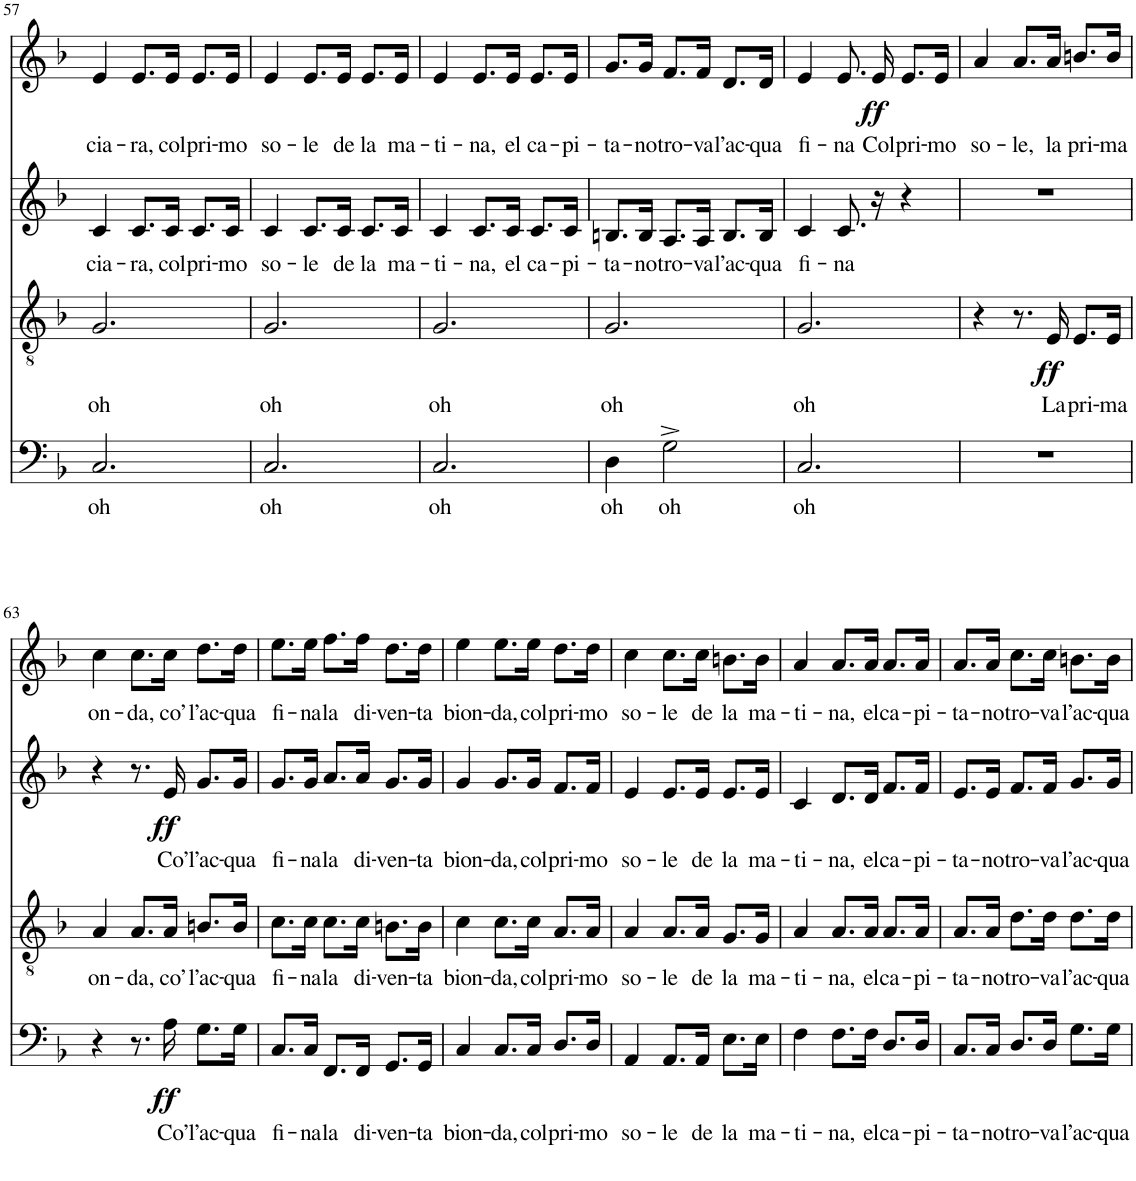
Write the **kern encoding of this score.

**kern	**text	**dynam	**kern	**text	**dynam	**kern	**text	**dynam	**kern	**text	**dynam
*part4	*part4	*part4	*part3	*part3	*part3	*part2	*part2	*part2	*part1	*part1	*part1
*staff4	*staff4	*staff4	*staff3	*staff3	*staff3	*staff2	*staff2	*staff2	*staff1	*staff1	*staff1
*I"Bassi	*	*	*I"Tenori	*	*	*I"Contralti	*	*	*I"Soprani	*	*
!!LO:PB:g=z
*clefF4	*	*	*clefGv2	*	*	*clefG2	*	*	*clefG2	*	*
*k[b-]	*	*	*k[b-]	*	*	*k[b-]	*	*	*k[b-]	*	*
*F:	*	*	*F:	*	*	*F:	*	*	*F:	*	*
*M3/4	*	*	*M3/4	*	*	*M3/4	*	*	*M3/4	*	*
=57	=57	=57	=57	=57	=57	=57	=57	=57	=57	=57	=57
!	!LO:LY:b	!	!	!LO:LY:b	!	!	!LO:LY:b	!	!	!LO:LY:b	!
2.C/	oh	.	2.G/	oh	.	4c/	cia-	.	4e/	cia-	.
!	!	!	!	!	!	!	!LO:LY:b	!	!	!LO:LY:b	!
.	.	.	.	.	.	8.c/L	-ra,	.	8.e/L	-ra,	.
!	!	!	!	!	!	!	!LO:LY:b	!	!	!LO:LY:b	!
.	.	.	.	.	.	16c/Jk	col	.	16e/Jk	col	.
!	!	!	!	!	!	!	!LO:LY:b	!	!	!LO:LY:b	!
.	.	.	.	.	.	8.c/L	pri-	.	8.e/L	pri-	.
!	!	!	!	!	!	!	!LO:LY:b	!	!	!LO:LY:b	!
.	.	.	.	.	.	16c/Jk	-mo	.	16e/Jk	-mo	.
=58	=58	=58	=58	=58	=58	=58	=58	=58	=58	=58	=58
!	!LO:LY:b	!	!	!LO:LY:b	!	!	!LO:LY:b	!	!	!LO:LY:b	!
2.C/	oh	.	2.G/	oh	.	4c/	so-	.	4e/	so-	.
!	!	!	!	!	!	!	!LO:LY:b	!	!	!LO:LY:b	!
.	.	.	.	.	.	8.c/L	-le	.	8.e/L	-le	.
!	!	!	!	!	!	!	!LO:LY:b	!	!	!LO:LY:b	!
.	.	.	.	.	.	16c/Jk	de	.	16e/Jk	de	.
!	!	!	!	!	!	!	!LO:LY:b	!	!	!LO:LY:b	!
.	.	.	.	.	.	8.c/L	la	.	8.e/L	la	.
!	!	!	!	!	!	!	!LO:LY:b	!	!	!LO:LY:b	!
.	.	.	.	.	.	16c/Jk	ma-	.	16e/Jk	ma-	.
=59	=59	=59	=59	=59	=59	=59	=59	=59	=59	=59	=59
!	!LO:LY:b	!	!	!LO:LY:b	!	!	!LO:LY:b	!	!	!LO:LY:b	!
2.C/	oh	.	2.G/	oh	.	4c/	-ti-	.	4e/	-ti-	.
!	!	!	!	!	!	!	!LO:LY:b	!	!	!LO:LY:b	!
.	.	.	.	.	.	8.c/L	-na,	.	8.e/L	-na,	.
!	!	!	!	!	!	!	!LO:LY:b	!	!	!LO:LY:b	!
.	.	.	.	.	.	16c/Jk	el	.	16e/Jk	el	.
!	!	!	!	!	!	!	!LO:LY:b	!	!	!LO:LY:b	!
.	.	.	.	.	.	8.c/L	ca-	.	8.e/L	ca-	.
!	!	!	!	!	!	!	!LO:LY:b	!	!	!LO:LY:b	!
.	.	.	.	.	.	16c/Jk	-pi-	.	16e/Jk	-pi-	.
=60	=60	=60	=60	=60	=60	=60	=60	=60	=60	=60	=60
!	!LO:LY:b	!	!	!LO:LY:b	!	!	!LO:LY:b	!	!	!LO:LY:b	!
4D\	oh	.	2.G/	oh	.	8.Bn/L	-ta-	.	8.g/L	-ta-	.
!	!	!	!	!	!	!	!LO:LY:b	!	!	!LO:LY:b	!
.	.	.	.	.	.	16B/Jk	-no	.	16g/Jk	-no	.
!	!LO:LY:b	!	!	!	!	!	!LO:LY:b	!	!	!LO:LY:b	!
2G^\	oh	.	.	.	.	8.A/L	tro-	.	8.f/L	tro-	.
!	!	!	!	!	!	!	!LO:LY:b	!	!	!LO:LY:b	!
.	.	.	.	.	.	16A/Jk	-va	.	16f/Jk	-va	.
!	!	!	!	!	!	!	!LO:LY:b	!	!	!LO:LY:b	!
.	.	.	.	.	.	8.B/L	l’ac-	.	8.d/L	l’ac-	.
!	!	!	!	!	!	!	!LO:LY:b	!	!	!LO:LY:b	!
.	.	.	.	.	.	16B/Jk	-qua	.	16d/Jk	-qua	.
=61	=61	=61	=61	=61	=61	=61	=61	=61	=61	=61	=61
!	!LO:LY:b	!	!	!LO:LY:b	!	!	!LO:LY:b	!	!	!LO:LY:b	!
2.C/	oh	.	2.G/	oh	.	4c/	fi-	.	4e/	fi-	.
!	!	!	!	!	!	!	!LO:LY:b	!	!	!LO:LY:b	!
.	.	.	.	.	.	8.c/	-na	.	8.e/	-na	.
!	!	!	!	!	!	!	!	!	!	!LO:LY:b	!LO:DY:b
.	.	.	.	.	.	16r	.	.	16e/	Col	ff
!	!	!	!	!	!	!	!	!	!	!LO:LY:b	!
.	.	.	.	.	.	4r	.	.	8.e/L	pri-	.
!	!	!	!	!	!	!	!	!	!	!LO:LY:b	!
.	.	.	.	.	.	.	.	.	16e/Jk	-mo	.
=62	=62	=62	=62	=62	=62	=62	=62	=62	=62	=62	=62
!	!	!	!	!	!	!	!	!	!	!LO:LY:b	!
2.r	.	.	4r	.	.	2.r	.	.	4a/	so-	.
!	!	!	!	!	!	!	!	!	!	!LO:LY:b	!
.	.	.	8.r	.	.	.	.	.	8.a/L	-le,	.
!	!	!	!	!LO:LY:b	!LO:DY:b	!	!	!	!	!LO:LY:b	!
.	.	.	16E/	La	ff	.	.	.	16a/Jk	la	.
!	!	!	!	!LO:LY:b	!	!	!	!	!	!LO:LY:b	!
.	.	.	8.E/L	pri-	.	.	.	.	8.bn/L	pri-	.
!	!	!	!	!LO:LY:b	!	!	!	!	!	!LO:LY:b	!
.	.	.	16E/Jk	-ma	.	.	.	.	16b/Jk	-ma	.
!!LO:LB:g=z
=63	=63	=63	=63	=63	=63	=63	=63	=63	=63	=63	=63
!	!	!	!	!LO:LY:b	!	!	!	!	!	!LO:LY:b	!
4r	.	.	4A/	on-	.	4r	.	.	4cc\	on-	.
!	!	!	!	!LO:LY:b	!	!	!	!	!	!LO:LY:b	!
8.r	.	.	8.A/L	-da,	.	8.r	.	.	8.cc\L	-da,	.
!	!LO:LY:b	!LO:DY:b	!	!LO:LY:b	!	!	!LO:LY:b	!LO:DY:b	!	!LO:LY:b	!
16A\	Co’	ff	16A/Jk	co’	.	16e/	Co’	ff	16cc\Jk	co’	.
!	!LO:LY:b	!	!	!LO:LY:b	!	!	!LO:LY:b	!	!	!LO:LY:b	!
8.G\L	l’ac-	.	8.Bn/L	l’ac-	.	8.g/L	l’ac-	.	8.dd\L	l’ac-	.
!	!LO:LY:b	!	!	!LO:LY:b	!	!	!LO:LY:b	!	!	!LO:LY:b	!
16G\Jk	-qua	.	16B/Jk	-qua	.	16g/Jk	-qua	.	16dd\Jk	-qua	.
=64	=64	=64	=64	=64	=64	=64	=64	=64	=64	=64	=64
!	!LO:LY:b	!	!	!LO:LY:b	!	!	!LO:LY:b	!	!	!LO:LY:b	!
8.C/L	fi-	.	8.c\L	fi-	.	8.g/L	fi-	.	8.ee\L	fi-	.
!	!LO:LY:b	!	!	!LO:LY:b	!	!	!LO:LY:b	!	!	!LO:LY:b	!
16C/Jk	-na	.	16c\Jk	-na	.	16g/Jk	-na	.	16ee\Jk	-na	.
!	!LO:LY:b	!	!	!LO:LY:b	!	!	!LO:LY:b	!	!	!LO:LY:b	!
8.FF/L	la	.	8.c\L	la	.	8.a/L	la	.	8.ff\L	la	.
!	!LO:LY:b	!	!	!LO:LY:b	!	!	!LO:LY:b	!	!	!LO:LY:b	!
16FF/Jk	di-	.	16c\Jk	di-	.	16a/Jk	di-	.	16ff\Jk	di-	.
!	!LO:LY:b	!	!	!LO:LY:b	!	!	!LO:LY:b	!	!	!LO:LY:b	!
8.GG/L	-ven-	.	8.Bn\L	-ven-	.	8.g/L	-ven-	.	8.dd\L	-ven-	.
!	!LO:LY:b	!	!	!LO:LY:b	!	!	!LO:LY:b	!	!	!LO:LY:b	!
16GG/Jk	-ta	.	16B\Jk	-ta	.	16g/Jk	-ta	.	16dd\Jk	-ta	.
=65	=65	=65	=65	=65	=65	=65	=65	=65	=65	=65	=65
!	!LO:LY:b	!	!	!LO:LY:b	!	!	!LO:LY:b	!	!	!LO:LY:b	!
4C/	bion-	.	4c\	bion-	.	4g/	bion-	.	4ee\	bion-	.
!	!LO:LY:b	!	!	!LO:LY:b	!	!	!LO:LY:b	!	!	!LO:LY:b	!
8.C/L	-da,	.	8.c\L	-da,	.	8.g/L	-da,	.	8.ee\L	-da,	.
!	!LO:LY:b	!	!	!LO:LY:b	!	!	!LO:LY:b	!	!	!LO:LY:b	!
16C/Jk	col	.	16c\Jk	col	.	16g/Jk	col	.	16ee\Jk	col	.
!	!LO:LY:b	!	!	!LO:LY:b	!	!	!LO:LY:b	!	!	!LO:LY:b	!
8.D/L	pri-	.	8.A/L	pri-	.	8.f/L	pri-	.	8.dd\L	pri-	.
!	!LO:LY:b	!	!	!LO:LY:b	!	!	!LO:LY:b	!	!	!LO:LY:b	!
16D/Jk	-mo	.	16A/Jk	-mo	.	16f/Jk	-mo	.	16dd\Jk	-mo	.
=66	=66	=66	=66	=66	=66	=66	=66	=66	=66	=66	=66
!	!LO:LY:b	!	!	!LO:LY:b	!	!	!LO:LY:b	!	!	!LO:LY:b	!
4AA/	so-	.	4A/	so-	.	4e/	so-	.	4cc\	so-	.
!	!LO:LY:b	!	!	!LO:LY:b	!	!	!LO:LY:b	!	!	!LO:LY:b	!
8.AA/L	-le	.	8.A/L	-le	.	8.e/L	-le	.	8.cc\L	-le	.
!	!LO:LY:b	!	!	!LO:LY:b	!	!	!LO:LY:b	!	!	!LO:LY:b	!
16AA/Jk	de	.	16A/Jk	de	.	16e/Jk	de	.	16cc\Jk	de	.
!	!LO:LY:b	!	!	!LO:LY:b	!	!	!LO:LY:b	!	!	!LO:LY:b	!
8.E\L	la	.	8.G/L	la	.	8.e/L	la	.	8.bn\L	la	.
!	!LO:LY:b	!	!	!LO:LY:b	!	!	!LO:LY:b	!	!	!LO:LY:b	!
16E\Jk	ma-	.	16G/Jk	ma-	.	16e/Jk	ma-	.	16b\Jk	ma-	.
=67	=67	=67	=67	=67	=67	=67	=67	=67	=67	=67	=67
!	!LO:LY:b	!	!	!LO:LY:b	!	!	!LO:LY:b	!	!	!LO:LY:b	!
4F\	-ti-	.	4A/	-ti-	.	4c/	-ti-	.	4a/	-ti-	.
!	!LO:LY:b	!	!	!LO:LY:b	!	!	!LO:LY:b	!	!	!LO:LY:b	!
8.F\L	-na,	.	8.A/L	-na,	.	8.d/L	-na,	.	8.a/L	-na,	.
!	!LO:LY:b	!	!	!LO:LY:b	!	!	!LO:LY:b	!	!	!LO:LY:b	!
16F\Jk	el	.	16A/Jk	el	.	16d/Jk	el	.	16a/Jk	el	.
!	!LO:LY:b	!	!	!LO:LY:b	!	!	!LO:LY:b	!	!	!LO:LY:b	!
8.D/L	ca-	.	8.A/L	ca-	.	8.f/L	ca-	.	8.a/L	ca-	.
!	!LO:LY:b	!	!	!LO:LY:b	!	!	!LO:LY:b	!	!	!LO:LY:b	!
16D/Jk	-pi-	.	16A/Jk	-pi-	.	16f/Jk	-pi-	.	16a/Jk	-pi-	.
=68	=68	=68	=68	=68	=68	=68	=68	=68	=68	=68	=68
!	!LO:LY:b	!	!	!LO:LY:b	!	!	!LO:LY:b	!	!	!LO:LY:b	!
8.C/L	-ta-	.	8.A/L	-ta-	.	8.e/L	-ta-	.	8.a/L	-ta-	.
!	!LO:LY:b	!	!	!LO:LY:b	!	!	!LO:LY:b	!	!	!LO:LY:b	!
16C/Jk	-no	.	16A/Jk	-no	.	16e/Jk	-no	.	16a/Jk	-no	.
!	!LO:LY:b	!	!	!LO:LY:b	!	!	!LO:LY:b	!	!	!LO:LY:b	!
8.D/L	tro-	.	8.d\L	tro-	.	8.f/L	tro-	.	8.cc\L	tro-	.
!	!LO:LY:b	!	!	!LO:LY:b	!	!	!LO:LY:b	!	!	!LO:LY:b	!
16D/Jk	-va	.	16d\Jk	-va	.	16f/Jk	-va	.	16cc\Jk	-va	.
!	!LO:LY:b	!	!	!LO:LY:b	!	!	!LO:LY:b	!	!	!LO:LY:b	!
8.G\L	l’ac-	.	8.d\L	l’ac-	.	8.g/L	l’ac-	.	8.bn\L	l’ac-	.
!	!LO:LY:b	!	!	!LO:LY:b	!	!	!LO:LY:b	!	!	!LO:LY:b	!
16G\Jk	-qua	.	16d\Jk	-qua	.	16g/Jk	-qua	.	16b\Jk	-qua	.
=	=	=	=	=	=	=	=	=	=	=	=
*-	*-	*-	*-	*-	*-	*-	*-	*-	*-	*-	*-
